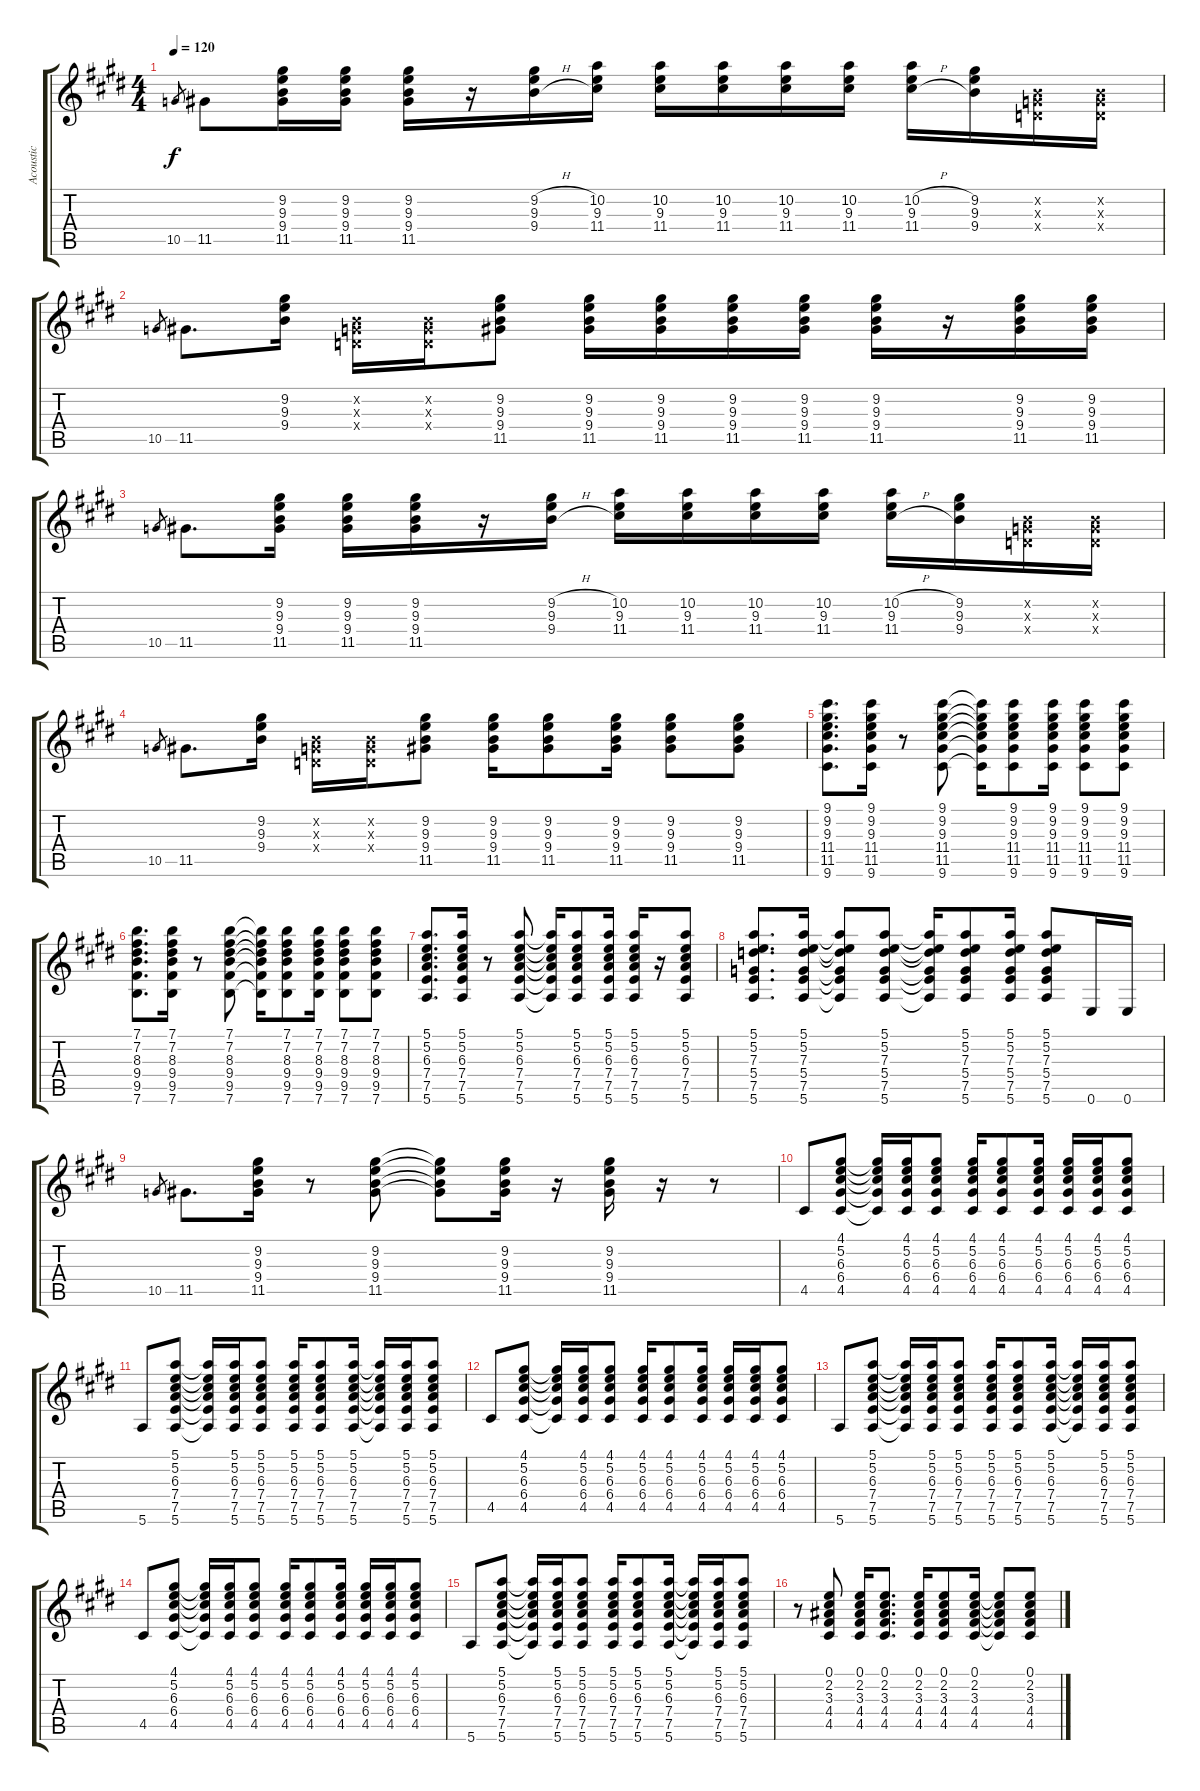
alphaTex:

\track ("Acoustic" "Acoustic") {instrument acousticguitarsteel}
\staff {score tabs}
\tuning (E4 B3 G3 D3 A2 E2) {hide}
\ts (4 4)
\tempo 120
\clef g2
\ks e
10.5.8{gr dy f} 11.5.8 (9.2 9.3 9.4 11.5).16 (9.2 9.3 9.4 11.5).16 (9.2 9.3 9.4 11.5).16 r.16 (9.2{h} 9.3{h} 9.4{h}).16 (10.2 9.3 11.4).16 (10.2 9.3 11.4).16 (10.2 9.3 11.4).16 (10.2 9.3 11.4).16 (10.2 9.3 11.4).16 (10.2{h} 9.3{h} 11.4{h}).16 (9.2 9.3 9.4).16 (0.2{x} 0.3{x} 0.4{x}).16 (0.2{x} 0.3{x} 0.4{x}).16 |
10.5.8{gr} 11.5.8{d} (9.2 9.3 9.4).16 (0.2{x} 0.3{x} 0.4{x}).16 (0.2{x} 0.3{x} 0.4{x}).16 (9.2 9.3 9.4 11.5).8 (9.2 9.3 9.4 11.5).16 (9.2 9.3 9.4 11.5).16 (9.2 9.3 9.4 11.5).16 (9.2 9.3 9.4 11.5).16 (9.2 9.3 9.4 11.5).16 r.16 (9.2 9.3 9.4 11.5).16 (9.2 9.3 9.4 11.5).16 |
10.5.8{gr} 11.5.8{d} (9.2 9.3 9.4 11.5).16 (9.2 9.3 9.4 11.5).16 (9.2 9.3 9.4 11.5).16 r.16 (9.2{h} 9.3{h} 9.4{h}).16 (10.2 9.3 11.4).16 (10.2 9.3 11.4).16 (10.2 9.3 11.4).16 (10.2 9.3 11.4).16 (10.2{h} 9.3{h} 11.4{h}).16 (9.2 9.3 9.4).16 (0.2{x} 0.3{x} 0.4{x}).16 (0.2{x} 0.3{x} 0.4{x}).16 |
10.5.8{gr} 11.5.8{d} (9.2 9.3 9.4).16 (0.2{x} 0.3{x} 0.4{x}).16 (0.2{x} 0.3{x} 0.4{x}).16 (9.2 9.3 9.4 11.5).8 (9.2 9.3 9.4 11.5).16 (9.2 9.3 9.4 11.5).8 (9.2 9.3 9.4 11.5).16 (9.2 9.3 9.4 11.5).8 (9.2 9.3 9.4 11.5).8 |
(9.1 9.2 9.3 11.4 11.5 9.6).8{d} (9.1 9.2 9.3 11.4 11.5 9.6).16 r.8 (9.1 9.2 9.3 11.4 11.5 9.6).8 (9.1{t} 9.2{t} 9.3{t} 11.4{t} 11.5{t} 9.6{t}).16 (9.1 9.2 9.3 11.4 11.5 9.6).8 (9.1 9.2 9.3 11.4 11.5 9.6).16 (9.1 9.2 9.3 11.4 11.5 9.6).8 (9.1 9.2 9.3 11.4 11.5 9.6).8 |
(7.1 7.2 8.3 9.4 9.5 7.6).8{d} (7.1 7.2 8.3 9.4 9.5 7.6).16 r.8 (7.1 7.2 8.3 9.4 9.5 7.6).8 (7.1{t} 7.2{t} 8.3{t} 9.4{t} 9.5{t} 7.6{t}).16 (7.1 7.2 8.3 9.4 9.5 7.6).8 (7.1 7.2 8.3 9.4 9.5 7.6).16 (7.1 7.2 8.3 9.4 9.5 7.6).8 (7.1 7.2 8.3 9.4 9.5 7.6).8 |
(5.1 5.2 6.3 7.4 7.5 5.6).8{d} (5.1 5.2 6.3 7.4 7.5 5.6).16 r.8 (5.1 5.2 6.3 7.4 7.5 5.6).8 (5.1{t} 5.2{t} 6.3{t} 7.4{t} 7.5{t} 5.6{t}).16 (5.1 5.2 6.3 7.4 7.5 5.6).8 (5.1 5.2 6.3 7.4 7.5 5.6).16 (5.1 5.2 6.3 7.4 7.5 5.6).16 r.16 (5.1 5.2 6.3 7.4 7.5 5.6).8 |
(5.1 5.2 7.3 5.4 7.5 5.6).8{d} (5.1 5.2 7.3 5.4 7.5 5.6).16 (5.1{t} 5.2{t} 7.3{t} 5.4{t} 7.5{t} 5.6{t}).8 (5.1 5.2 7.3 5.4 7.5 5.6).8 (5.1{t} 5.2{t} 7.3{t} 5.4{t} 7.5{t} 5.6{t}).16 (5.1 5.2 7.3 5.4 7.5 5.6).8 (5.1 5.2 7.3 5.4 7.5 5.6).16 (5.1 5.2 7.3 5.4 7.5 5.6).8 0.6.16 0.6.16 |
10.5.8{gr} 11.5.8{d} (9.2 9.3 9.4 11.5).16 r.8 (9.2 9.3 9.4 11.5).8 (9.2{t} 9.3{t} 9.4{t} 11.5{t}).8 (9.2 9.3 9.4 11.5).16 r.16 (9.2 9.3 9.4 11.5).16 r.16 r.8 |
4.5.8 (4.1 5.2 6.3 6.4 4.5).8 (4.1{t} 5.2{t} 6.3{t} 6.4{t} 4.5{t}).16 (4.1 5.2 6.3 6.4 4.5).16 (4.1 5.2 6.3 6.4 4.5).8 (4.1 5.2 6.3 6.4 4.5).16 (4.1 5.2 6.3 6.4 4.5).8 (4.1 5.2 6.3 6.4 4.5).16 (4.1 5.2 6.3 6.4 4.5).16 (4.1 5.2 6.3 6.4 4.5).16 (4.1 5.2 6.3 6.4 4.5).8 |
5.6.8 (5.1 5.2 6.3 7.4 7.5 5.6).8 (5.1{t} 5.2{t} 6.3{t} 7.4{t} 7.5{t} 5.6{t}).16 (5.1 5.2 6.3 7.4 7.5 5.6).16 (5.1 5.2 6.3 7.4 7.5 5.6).8 (5.1 5.2 6.3 7.4 7.5 5.6).16 (5.1 5.2 6.3 7.4 7.5 5.6).8 (5.1 5.2 6.3 7.4 7.5 5.6).16 (5.1{t} 5.2{t} 6.3{t} 7.4{t} 7.5{t} 5.6{t}).16 (5.1 5.2 6.3 7.4 7.5 5.6).16 (5.1 5.2 6.3 7.4 7.5 5.6).8 |
4.5.8 (4.1 5.2 6.3 6.4 4.5).8 (4.1{t} 5.2{t} 6.3{t} 6.4{t} 4.5{t}).16 (4.1 5.2 6.3 6.4 4.5).16 (4.1 5.2 6.3 6.4 4.5).8 (4.1 5.2 6.3 6.4 4.5).16 (4.1 5.2 6.3 6.4 4.5).8 (4.1 5.2 6.3 6.4 4.5).16 (4.1 5.2 6.3 6.4 4.5).16 (4.1 5.2 6.3 6.4 4.5).16 (4.1 5.2 6.3 6.4 4.5).8 |
5.6.8 (5.1 5.2 6.3 7.4 7.5 5.6).8 (5.1{t} 5.2{t} 6.3{t} 7.4{t} 7.5{t} 5.6{t}).16 (5.1 5.2 6.3 7.4 7.5 5.6).16 (5.1 5.2 6.3 7.4 7.5 5.6).8 (5.1 5.2 6.3 7.4 7.5 5.6).16 (5.1 5.2 6.3 7.4 7.5 5.6).8 (5.1 5.2 6.3 7.4 7.5 5.6).16 (5.1{t} 5.2{t} 6.3{t} 7.4{t} 7.5{t} 5.6{t}).16 (5.1 5.2 6.3 7.4 7.5 5.6).16 (5.1 5.2 6.3 7.4 7.5 5.6).8 |
4.5.8 (4.1 5.2 6.3 6.4 4.5).8 (4.1{t} 5.2{t} 6.3{t} 6.4{t} 4.5{t}).16 (4.1 5.2 6.3 6.4 4.5).16 (4.1 5.2 6.3 6.4 4.5).8 (4.1 5.2 6.3 6.4 4.5).16 (4.1 5.2 6.3 6.4 4.5).8 (4.1 5.2 6.3 6.4 4.5).16 (4.1 5.2 6.3 6.4 4.5).16 (4.1 5.2 6.3 6.4 4.5).16 (4.1 5.2 6.3 6.4 4.5).8 |
5.6.8 (5.1 5.2 6.3 7.4 7.5 5.6).8 (5.1{t} 5.2{t} 6.3{t} 7.4{t} 7.5{t} 5.6{t}).16 (5.1 5.2 6.3 7.4 7.5 5.6).16 (5.1 5.2 6.3 7.4 7.5 5.6).8 (5.1 5.2 6.3 7.4 7.5 5.6).16 (5.1 5.2 6.3 7.4 7.5 5.6).8 (5.1 5.2 6.3 7.4 7.5 5.6).16 (5.1{t} 5.2{t} 6.3{t} 7.4{t} 7.5{t} 5.6{t}).16 (5.1 5.2 6.3 7.4 7.5 5.6).16 (5.1 5.2 6.3 7.4 7.5 5.6).8 |
r.8 (0.1 2.2 3.3 4.4 4.5).8 (0.1 2.2 3.3 4.4 4.5).16 (0.1 2.2 3.3 4.4 4.5).8{d} (0.1 2.2 3.3 4.4 4.5).16 (0.1 2.2 3.3 4.4 4.5).8 (0.1 2.2 3.3 4.4 4.5).16 (0.1{t} 2.2{t} 3.3{t} 4.4{t} 4.5{t}).8 (0.1 2.2 3.3 4.4 4.5).8
